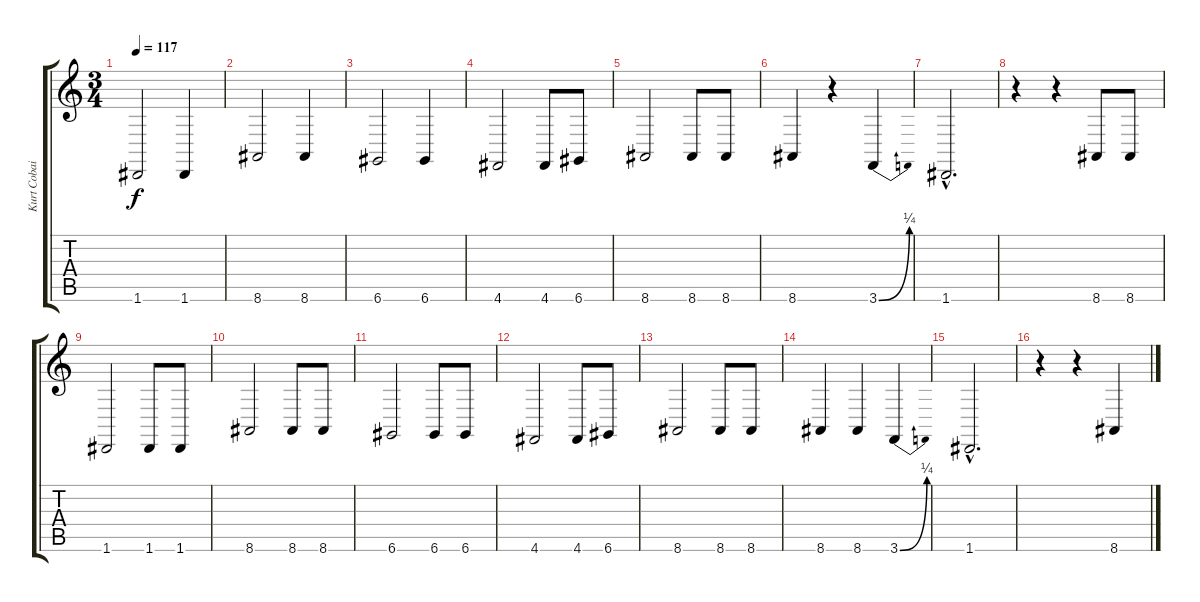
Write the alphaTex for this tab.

\track ("Kurt Cobain-Vocals" "Kurt Cobai") {instrument bassoon}
\staff {score tabs}
\tuning (E4 B3 G3 D3 A2 D2) {hide}
\ts (3 4)
\tempo 117
\clef g2
\ks c
1.6.2{dy f} 1.6.4 |
8.6.2 8.6.4 |
6.6.2 6.6.4 |
4.6.2 4.6.8 6.6.8 |
8.6.2 8.6.8 8.6.8 |
8.6.4 r.4 3.6{be (bend 0 0 60 1)}.4 |
1.6{hac}.2{d} |
r.4 r.4 8.6.8 8.6.8 |
1.6.2 1.6.8 1.6.8 |
8.6.2 8.6.8 8.6.8 |
6.6.2 6.6.8 6.6.8 |
4.6.2 4.6.8 6.6.8 |
8.6.2 8.6.8 8.6.8 |
8.6.4 8.6.4 3.6{be (bend 0 0 60 1)}.4 |
1.6{hac}.2{d} |
r.4 r.4 8.6.4
